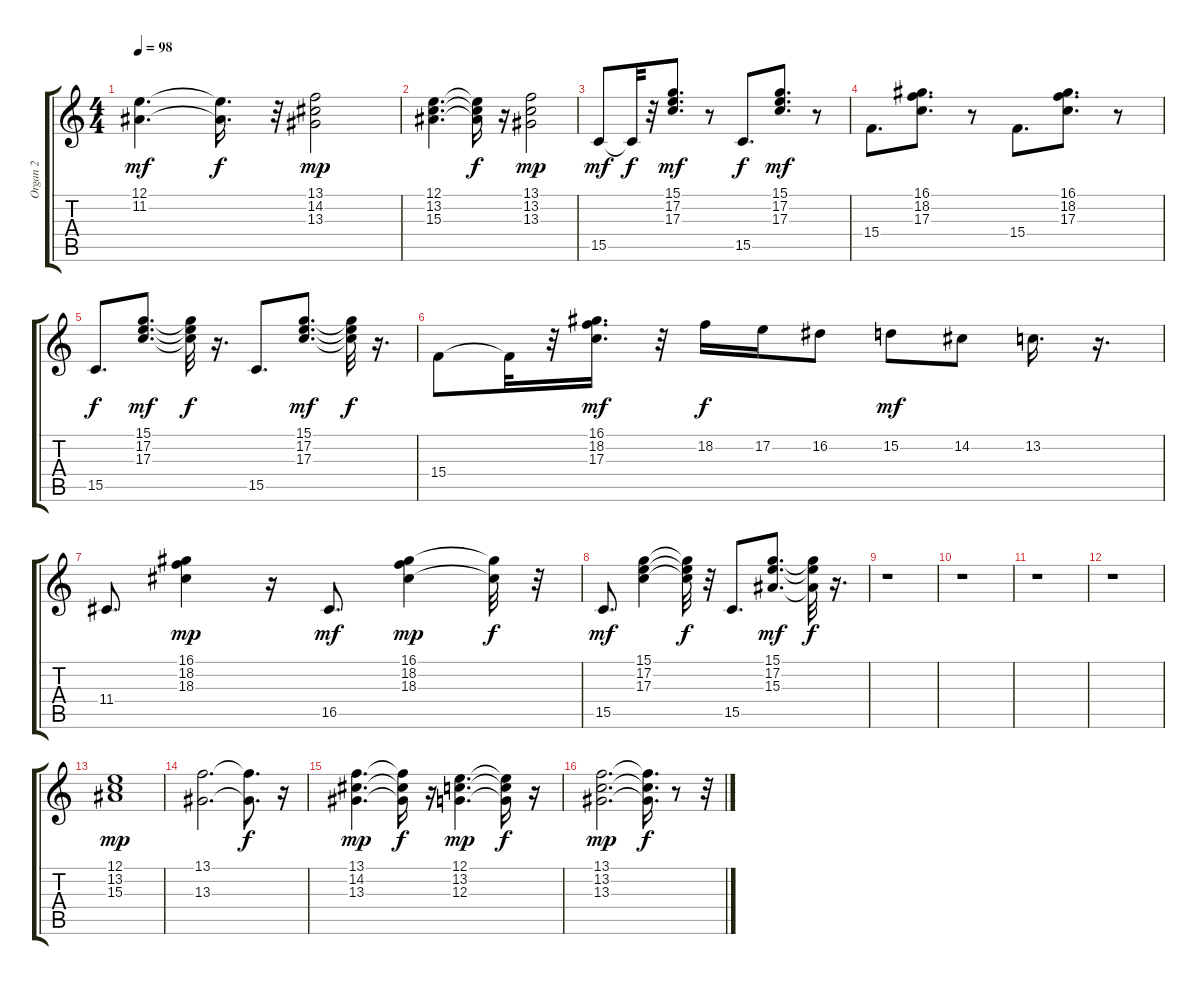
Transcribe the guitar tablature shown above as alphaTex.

\track ("Organ 2" "Organ 2") {instrument percussiveorgan}
\staff {score tabs}
\tuning (E4 B3 G3 D3 A2 E2) {hide}
\ts (4 4)
\tempo 98
\clef g2
\ks c
(12.1 11.2).4{d dy mf} (12.1{t} 11.2{t}).16{d dy f} r.32 (13.1 14.2 13.3).2{dy mp} |
(12.1 13.2 15.3).4{d} (12.1{t} 13.2{t} 15.3{t}).16{dy f} r.16 (13.1 13.2 13.3).2{dy mp} |
15.5.8{dy mf} 15.5{t}.32{dy f} r.32 (15.1 17.2 17.3).8{d dy mf} r.8 15.5.8{d dy f} (15.1 17.2 17.3).8{d dy mf} r.8 |
15.4.8{d} (16.1 18.2 17.3).8{d} r.8 15.4.8{d} (16.1 18.2 17.3).8{d} r.8 |
15.5.8{d dy f} (15.1 17.2 17.3).8{d dy mf} (15.1{t} 17.2{t} 17.3{t}).32{dy f} r.16{d} 15.5.8{d} (15.1 17.2 17.3).8{d dy mf} (15.1{t} 17.2{t} 17.3{t}).32{dy f} r.16{d} |
15.4.8 15.4{t}.32 r.32 (16.1 18.2 17.3).16{d dy mf} r.32 18.2.16{dy f} 17.2.16 16.2.8 15.2.8{dy mf} 14.2.8 13.2.16{d} r.16{d} |
11.4.8{d} (16.1 18.2 18.3).4{dy mp} r.16 16.5.8{d dy mf} (16.1 18.2 18.3).4{dy mp} (16.1{t} 18.3{t}).32{dy f} r.32 |
15.5.8{d dy mf} (15.1 17.2 17.3).4 (15.1{t} 17.2{t} 17.3{t}).32{dy f} r.32 15.5.8{d} (15.1 17.2 15.3).8{d dy mf} (15.1{t} 17.2{t} 15.3{t}).32{dy f} r.16{d} |
r.1 |
r.1 |
r.1 |
r.1 |
(12.1 13.2 15.3).1{dy mp} |
(13.1 13.3).2{d} (13.1{t} 13.3{t}).8{d dy f} r.16 |
(13.1 14.2 13.3).4{d dy mp} (13.1{t} 14.2{t} 13.3{t}).16{dy f} r.16 (12.1 13.2 12.3).4{d dy mp} (12.1{t} 13.2{t} 12.3{t}).16{dy f} r.16 |
(13.1 13.2 13.3).2{d dy mp} (13.1{t} 13.2{t} 13.3{t}).16{d dy f} r.8 r.32
